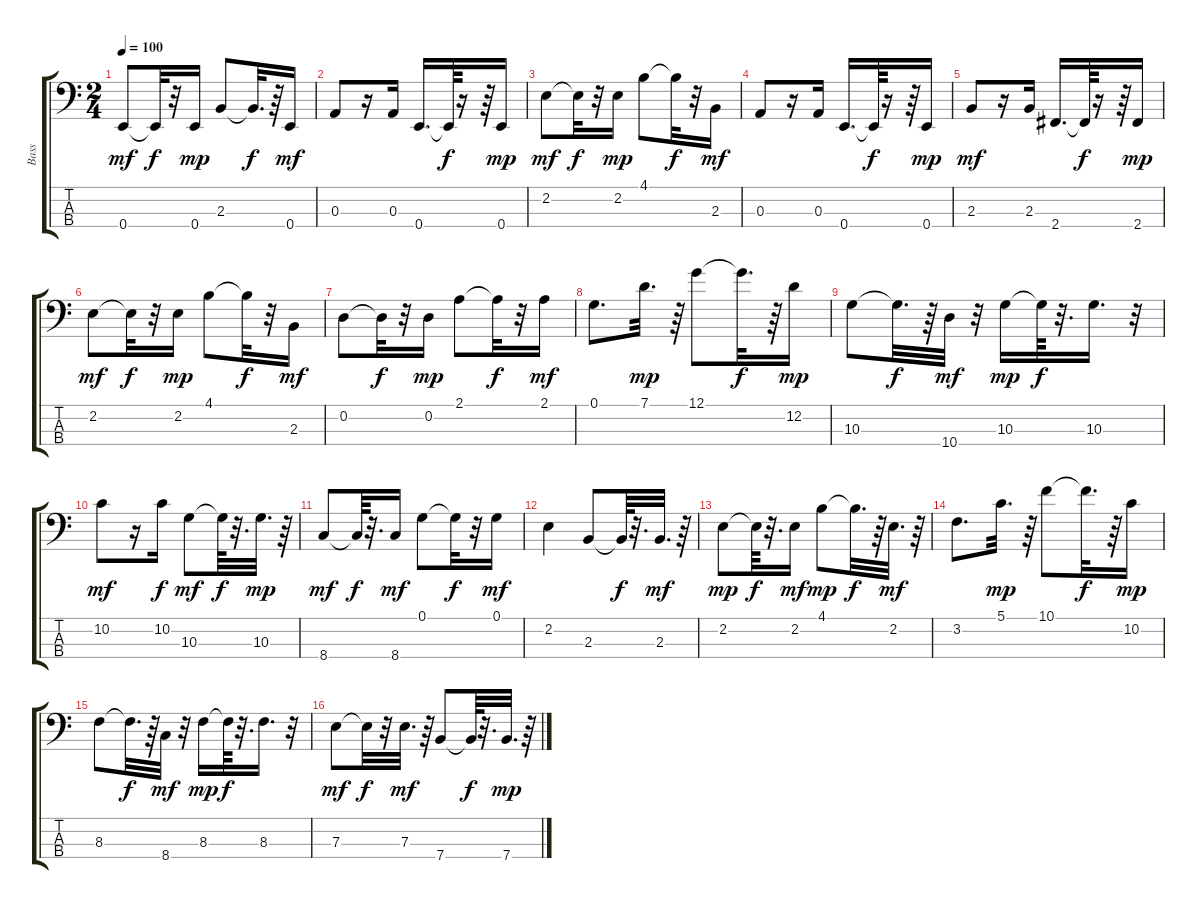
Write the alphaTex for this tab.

\track ("Bass" "Bass") {instrument acousticbass}
\staff {score tabs}
\tuning (G2 D2 A1 E1) {hide}
\ts (2 4)
\tempo 100
\clef f4
\ks c
0.4.8{dy mf} 0.4{t}.32{dy f} r.32 0.4.16{dy mp} 2.3.8 2.3{t}.32{d dy f} r.64 0.4.16{dy mf} |
0.3.8 r.16 0.3.16 0.4.16{d} 0.4{t}.64{dy f} r.16 r.64 0.4.16{dy mp} |
2.2.8{dy mf} 2.2{t}.32{dy f} r.32 2.2.16{dy mp} 4.1.8 4.1{t}.32{dy f} r.32 2.3.16{dy mf} |
0.3.8 r.16 0.3.16 0.4.16{d} 0.4{t}.64{dy f} r.16 r.64 0.4.16{dy mp} |
2.3.8{dy mf} r.16 2.3.16 2.4.16{d} 2.4{t}.64{dy f} r.16 r.64 2.4.16{dy mp} |
2.2.8{dy mf} 2.2{t}.32{dy f} r.32 2.2.16{dy mp} 4.1.8 4.1{t}.32{dy f} r.32 2.3.16{dy mf} |
0.2.8 0.2{t}.32{dy f} r.32 0.2.16{dy mp} 2.1.8 2.1{t}.32{dy f} r.32 2.1.16{dy mf} |
0.1.8{d} 7.1.32{d dy mp} r.64 12.1.8 12.1{t}.32{d dy f} r.64 12.2.16{dy mp} |
10.3.8 10.3{t}.32{d dy f} r.64 10.4.32{dy mf} r.32 10.3.16{dy mp} 10.3{t}.64{dy f} r.32{d} 10.3.16{d} r.32 |
10.2.8{dy mf} r.16 10.2.16{dy f} 10.3.8{dy mf} 10.3{t}.64{dy f} r.32{d} 10.3.32{d dy mp} r.64 |
8.4.8{dy mf} 8.4{t}.64{dy f} r.32{d} 8.4.16{dy mf} 0.1.8 0.1{t}.32{dy f} r.32 0.1.16{dy mf} |
2.2.4 2.3.8 2.3{t}.64{dy f} r.32{d} 2.3.32{d dy mf} r.64 |
2.2.8{dy mp} 2.2{t}.64{dy f} r.32{d} 2.2.16{dy mf} 4.1.8{dy mp} 4.1{t}.32{d dy f} r.64 2.2.32{d dy mf} r.64 |
3.2.8{d} 5.1.32{d dy mp} r.64 10.1.8 10.1{t}.32{d dy f} r.64 10.2.16{dy mp} |
8.3.8 8.3{t}.32{d dy f} r.64 8.4.32{dy mf} r.32 8.3.16{dy mp} 8.3{t}.64{dy f} r.32{d} 8.3.16{d} r.32 |
7.3.8{dy mf} 7.3{t}.32{dy f} r.32 7.3.32{d dy mf} r.64 7.4.8 7.4{t}.64{dy f} r.32{d} 7.4.32{d dy mp} r.64
